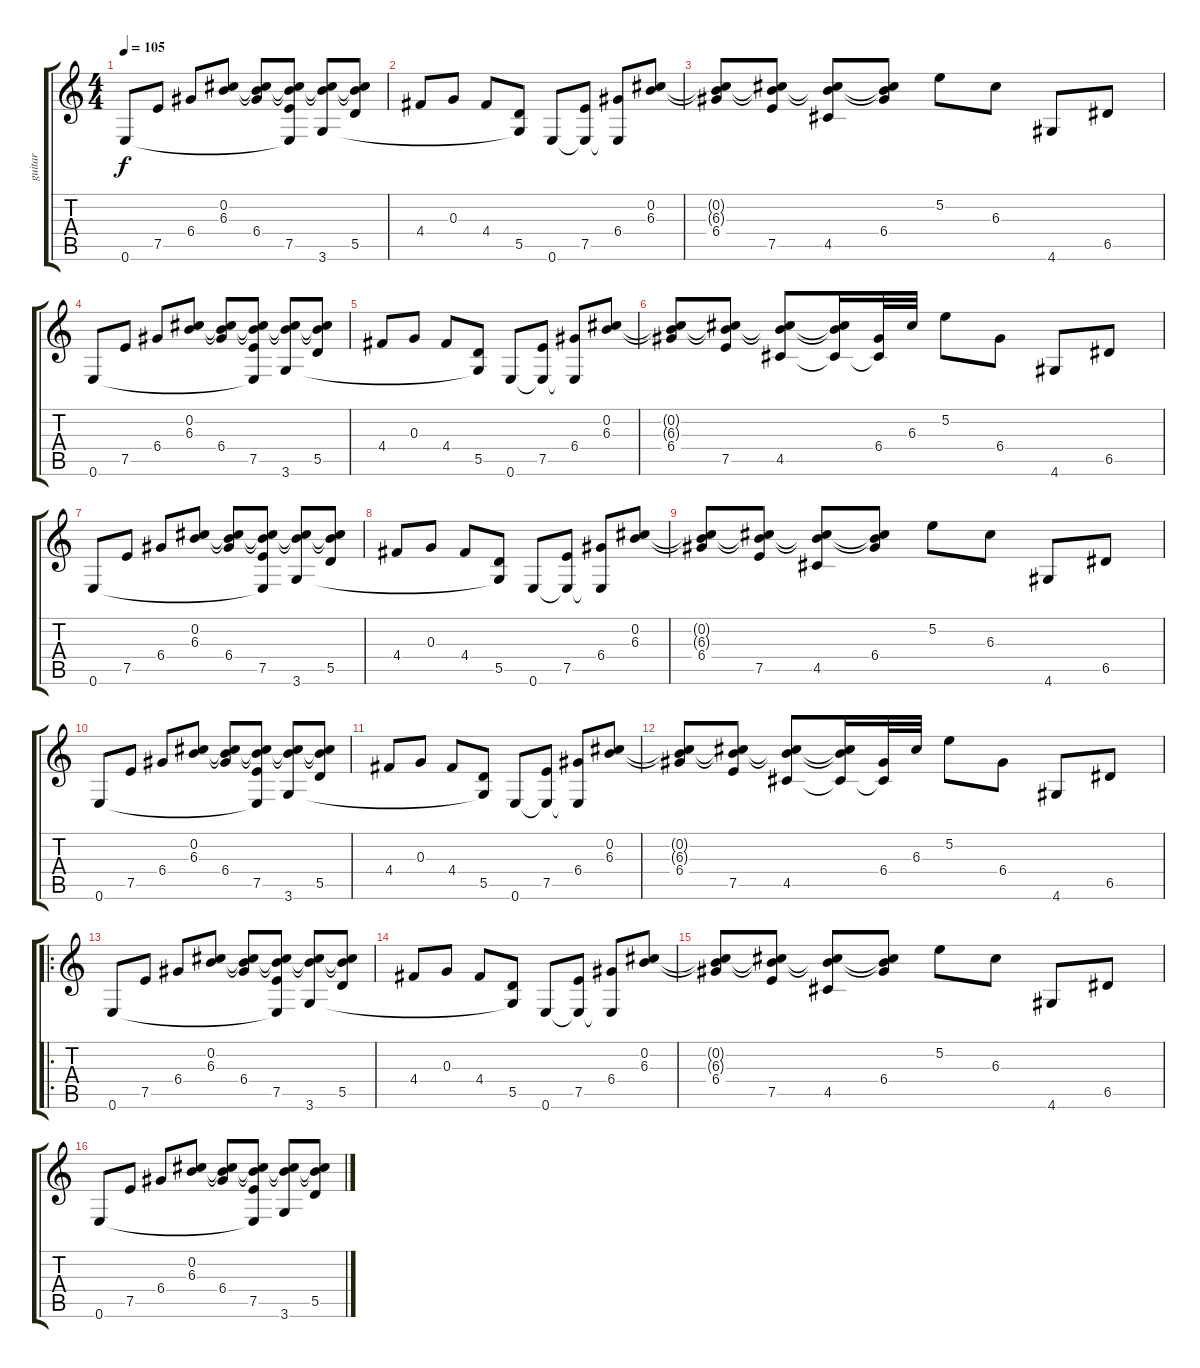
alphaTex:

\track ("guitar" "guitar") {instrument electricguitarjazz}
\staff {score tabs}
\tuning (E4 B3 G3 D3 A2 E2) {hide}
\ts (4 4)
\tempo 105
\clef g2
\ks c
0.6.8{dy f} 7.5.8 6.4.8 (0.2 6.3).8 (0.2{t} 6.3{t} 6.4).8 (0.2{t} 6.3{t} 7.5 0.6{t}).8 (0.2{t} 6.3{t} 3.6).8 (0.2{t} 6.3{t} 5.5).8 |
4.4.8 0.3.8 4.4.8 (5.5 3.6{t}).8 0.6.8 (7.5 0.6{t}).8 (6.4 0.6{t}).8 (0.2 6.3).8 |
(0.2{t} 6.3{t} 6.4).8 (0.2{t} 6.3{t} 7.5).8 (0.2{t} 6.3{t} 4.5).8 (0.2{t} 6.3{t} 6.4).8 5.2.8 6.3.8 4.6.8 6.5.8 |
0.6.8 7.5.8 6.4.8 (0.2 6.3).8 (0.2{t} 6.3{t} 6.4).8 (0.2{t} 6.3{t} 7.5 0.6{t}).8 (0.2{t} 6.3{t} 3.6).8 (0.2{t} 6.3{t} 5.5).8 |
4.4.8 0.3.8 4.4.8 (5.5 3.6{t}).8 0.6.8 (7.5 0.6{t}).8 (6.4 0.6{t}).8 (0.2 6.3).8 |
(0.2{t} 6.3{t} 6.4).8 (0.2{t} 6.3{t} 7.5).8 (0.2{t} 6.3{t} 4.5).8 (0.2{t} 6.3{t} 4.5{t}).16 (6.4 4.5{t}).32 6.3.32 5.2.8 6.4.8 4.6.8 6.5.8 |
0.6.8 7.5.8 6.4.8 (0.2 6.3).8 (0.2{t} 6.3{t} 6.4).8 (0.2{t} 6.3{t} 7.5 0.6{t}).8 (0.2{t} 6.3{t} 3.6).8 (0.2{t} 6.3{t} 5.5).8 |
4.4.8 0.3.8 4.4.8 (5.5 3.6{t}).8 0.6.8 (7.5 0.6{t}).8 (6.4 0.6{t}).8 (0.2 6.3).8 |
(0.2{t} 6.3{t} 6.4).8 (0.2{t} 6.3{t} 7.5).8 (0.2{t} 6.3{t} 4.5).8 (0.2{t} 6.3{t} 6.4).8 5.2.8 6.3.8 4.6.8 6.5.8 |
0.6.8 7.5.8 6.4.8 (0.2 6.3).8 (0.2{t} 6.3{t} 6.4).8 (0.2{t} 6.3{t} 7.5 0.6{t}).8 (0.2{t} 6.3{t} 3.6).8 (0.2{t} 6.3{t} 5.5).8 |
4.4.8 0.3.8 4.4.8 (5.5 3.6{t}).8 0.6.8 (7.5 0.6{t}).8 (6.4 0.6{t}).8 (0.2 6.3).8 |
(0.2{t} 6.3{t} 6.4).8 (0.2{t} 6.3{t} 7.5).8 (0.2{t} 6.3{t} 4.5).8 (0.2{t} 6.3{t} 4.5{t}).16 (6.4 4.5{t}).32 6.3.32 5.2.8 6.4.8 4.6.8 6.5.8 |
\ro
0.6.8 7.5.8 6.4.8 (0.2 6.3).8 (0.2{t} 6.3{t} 6.4).8 (0.2{t} 6.3{t} 7.5 0.6{t}).8 (0.2{t} 6.3{t} 3.6).8 (0.2{t} 6.3{t} 5.5).8 |
4.4.8 0.3.8 4.4.8 (5.5 3.6{t}).8 0.6.8 (7.5 0.6{t}).8 (6.4 0.6{t}).8 (0.2 6.3).8 |
(0.2{t} 6.3{t} 6.4).8 (0.2{t} 6.3{t} 7.5).8 (0.2{t} 6.3{t} 4.5).8 (0.2{t} 6.3{t} 6.4).8 5.2.8 6.3.8 4.6.8 6.5.8 |
0.6.8 7.5.8 6.4.8 (0.2 6.3).8 (0.2{t} 6.3{t} 6.4).8 (0.2{t} 6.3{t} 7.5 0.6{t}).8 (0.2{t} 6.3{t} 3.6).8 (0.2{t} 6.3{t} 5.5).8
